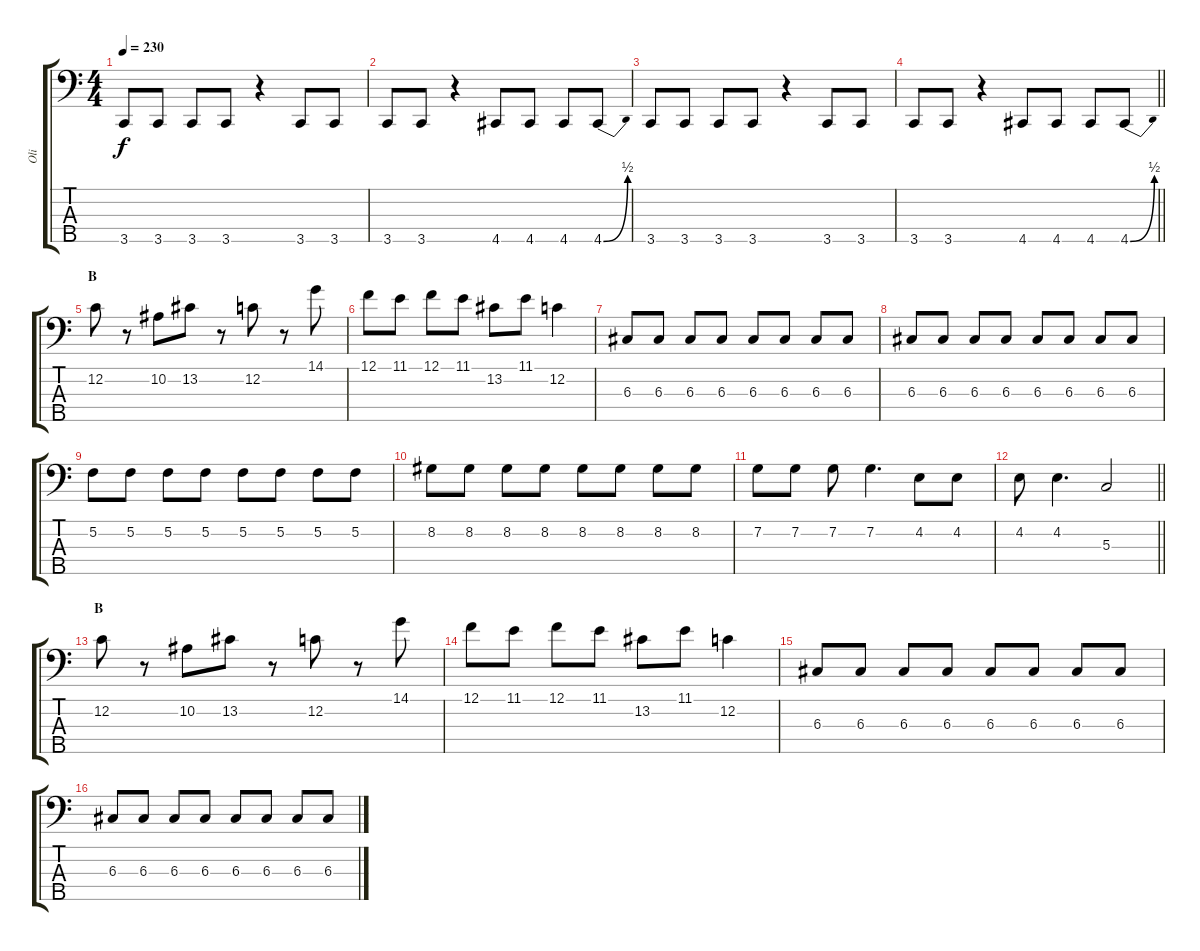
\track ("Oli" "Oli") {solo instrument electricbasspick}
\staff {score tabs}
\tuning (F2 C2 G1 D1 A0) {hide}
\ts (4 4)
\tempo 230
\clef f4
\ks c
3.5.8{dy f} 3.5.8 3.5.8 3.5.8 r.4 3.5.8 3.5.8 |
3.5.8 3.5.8 r.4 4.5.8 4.5.8 4.5.8 4.5{be (bend 0 0 60 2)}.8 |
3.5.8 3.5.8 3.5.8 3.5.8 r.4 3.5.8 3.5.8 |
\barLineRight lightlight
3.5.8 3.5.8 r.4 4.5.8 4.5.8 4.5.8 4.5{be (bend 0 0 60 2)}.8 |
\section ("" "B")
12.2.8 r.8 10.2.8 13.2.8 r.8 12.2.8 r.8 14.1.8 |
12.1.8 11.1.8 12.1.8 11.1.8 13.2.8 11.1.8 12.2.4 |
6.3.8 6.3.8 6.3.8 6.3.8 6.3.8 6.3.8 6.3.8 6.3.8 |
6.3.8 6.3.8 6.3.8 6.3.8 6.3.8 6.3.8 6.3.8 6.3.8 |
5.2.8 5.2.8 5.2.8 5.2.8 5.2.8 5.2.8 5.2.8 5.2.8 |
8.2.8 8.2.8 8.2.8 8.2.8 8.2.8 8.2.8 8.2.8 8.2.8 |
7.2.8 7.2.8 7.2.8 7.2.4{d} 4.2.8 4.2.8 |
\barLineRight lightlight
4.2.8 4.2.4{d} 5.3.2 |
\section ("" "B")
12.2.8 r.8 10.2.8 13.2.8 r.8 12.2.8 r.8 14.1.8 |
12.1.8 11.1.8 12.1.8 11.1.8 13.2.8 11.1.8 12.2.4 |
6.3.8 6.3.8 6.3.8 6.3.8 6.3.8 6.3.8 6.3.8 6.3.8 |
6.3.8 6.3.8 6.3.8 6.3.8 6.3.8 6.3.8 6.3.8 6.3.8
